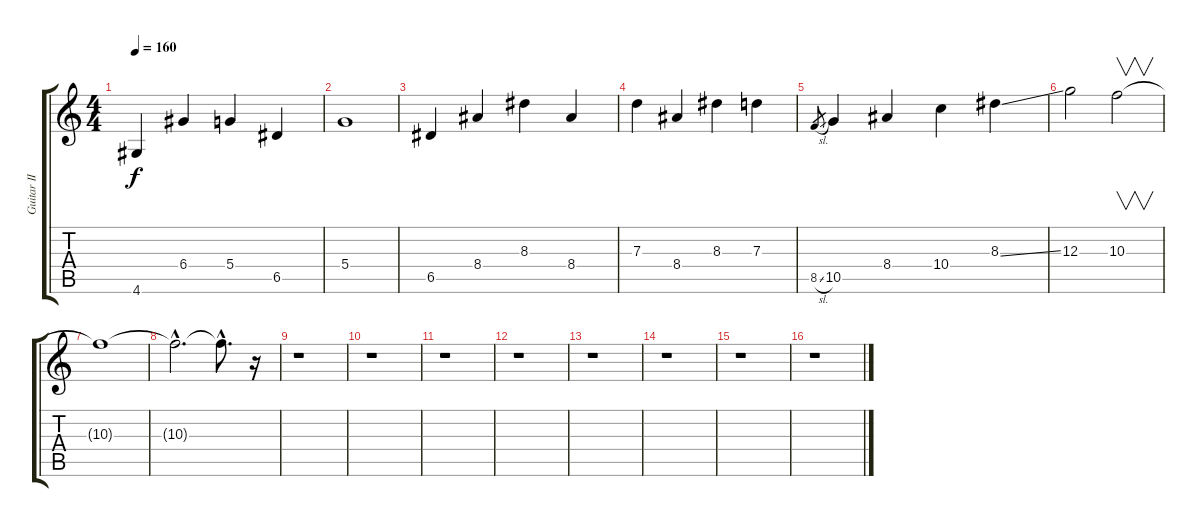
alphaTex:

\track ("Guitar II" "Guitar II") {instrument overdrivenguitar}
\staff {score tabs}
\tuning (E4 B3 G3 D3 A2 E2) {hide}
\ts (4 4)
\tempo 160
\clef g2
\ks c
4.6.4{dy f} 6.4.4 5.4.4 6.5.4 |
5.4.1 |
6.5.4 8.4.4 8.3.4 8.4.4 |
7.3.4 8.4.4 8.3.4 7.3.4 |
8.5{sl}.8{gr} 10.5.4 8.4.4 10.4.4 8.3{ss}.4 |
12.3.2 10.3.2{v} |
10.3{t}.1 |
10.3{hac t}.2{d} 10.3{hac t}.8{d} r.16 |
r.1 |
r.1 |
r.1 |
r.1 |
r.1 |
r.1 |
r.1 |
r.1
